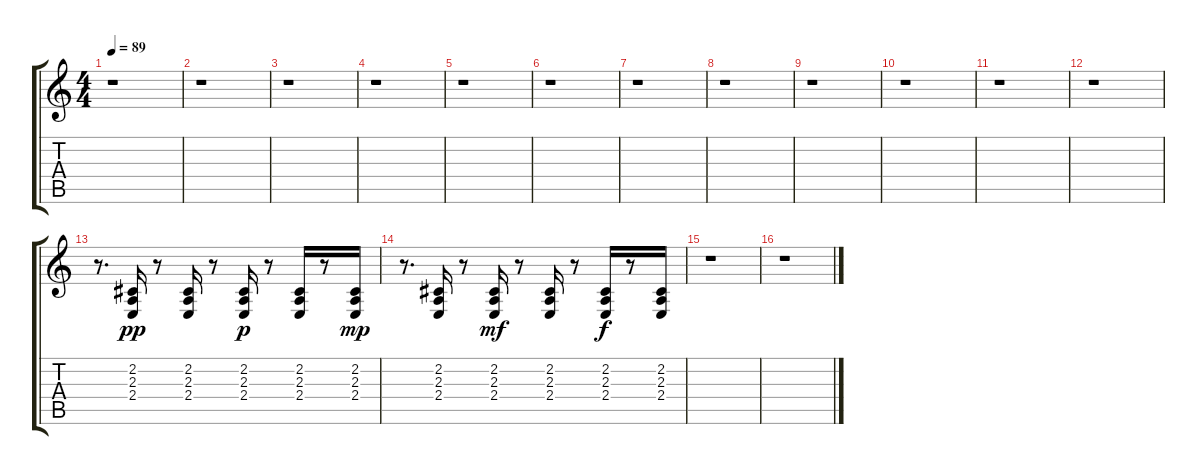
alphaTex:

\track "" {instrument synthbrass1}
\staff {score tabs}
\tuning (E4 B3 G3 D3 A2 E2) {hide}
\ts (4 4)
\tempo 89
\clef g2
\ks c
r.1{dy f} |
r.1 |
r.1 |
r.1 |
r.1 |
r.1 |
r.1 |
r.1 |
r.1 |
r.1 |
r.1 |
r.1 |
r.8{d} (2.2 2.3 2.4).16{dy pp} r.8 (2.2 2.3 2.4).16 r.8 (2.2 2.3 2.4).16{dy p} r.8 (2.2 2.3 2.4).16 r.8 (2.2 2.3 2.4).16{dy mp} |
r.8{d} (2.2 2.3 2.4).16 r.8 (2.2 2.3 2.4).16{dy mf} r.8 (2.2 2.3 2.4).16 r.8 (2.2 2.3 2.4).16{dy f} r.8 (2.2 2.3 2.4).16 |
r.1 |
r.1
